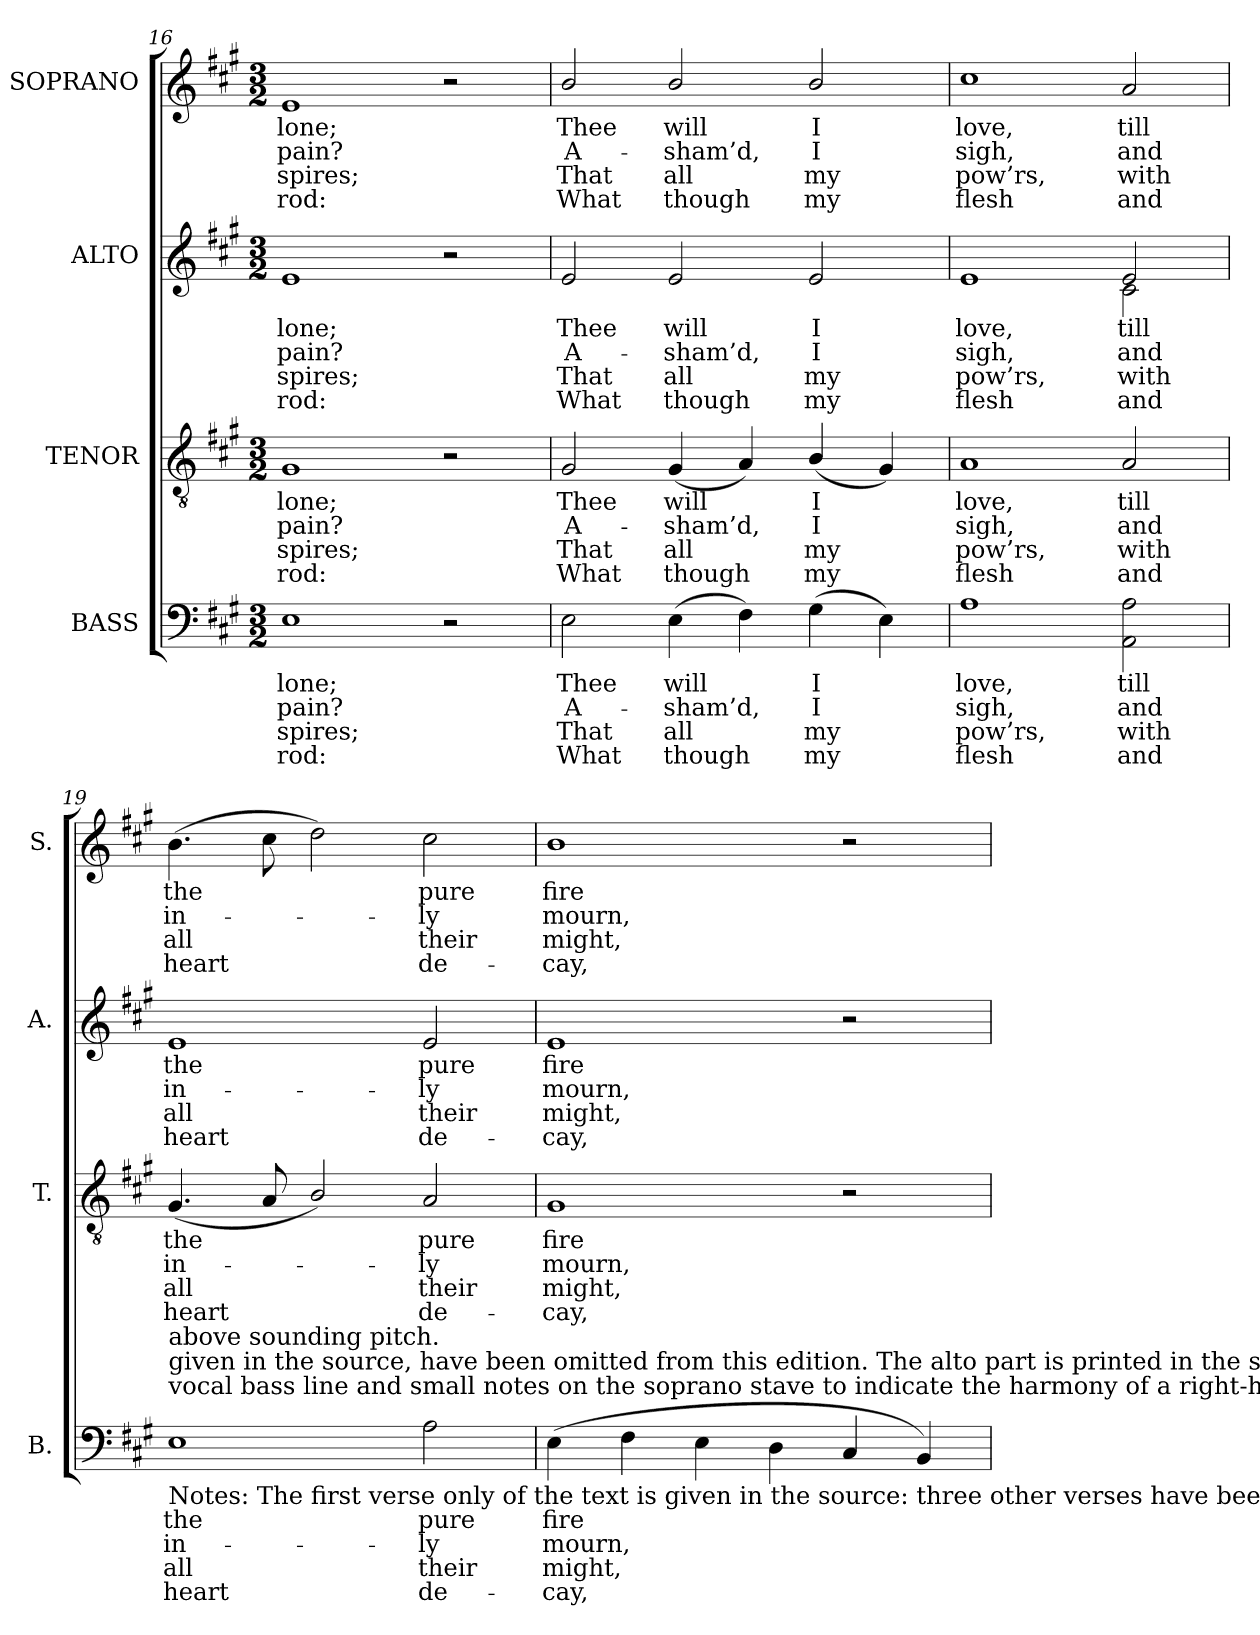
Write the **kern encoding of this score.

**kern	**text	**text	**text	**text	**kern	**text	**text	**text	**text	**kern	**text	**text	**text	**text	**kern	**text	**text	**text	**text
*part4	*part4	*part4	*part4	*part4	*part3	*part3	*part3	*part3	*part3	*part2	*part2	*part2	*part2	*part2	*part1	*part1	*part1	*part1	*part1
*staff4	*staff4	*staff4	*staff4	*staff4	*staff3	*staff3	*staff3	*staff3	*staff3	*staff2	*staff2	*staff2	*staff2	*staff2	*staff1	*staff1	*staff1	*staff1	*staff1
*I"BASS	*	*	*	*	*I"TENOR	*	*	*	*	*I"ALTO	*	*	*	*	*I"SOPRANO	*	*	*	*
*I'B.	*	*	*	*	*I'T.	*	*	*	*	*I'A.	*	*	*	*	*I'S.	*	*	*	*
*clefF4	*	*	*	*	*clefGv2	*	*	*	*	*clefG2	*	*	*	*	*clefG2	*	*	*	*
*	*	*	*	*	*ITrd7c12	*	*	*	*	*	*	*	*	*	*	*	*	*	*
*k[f#c#g#]	*	*	*	*	*k[f#c#g#]	*	*	*	*	*k[f#c#g#]	*	*	*	*	*k[f#c#g#]	*	*	*	*
*A:	*	*	*	*	*A:	*	*	*	*	*A:	*	*	*	*	*A:	*	*	*	*
*M3/2	*	*	*	*	*M3/2	*	*	*	*	*M3/2	*	*	*	*	*M3/2	*	*	*	*
=16	=16	=16	=16	=16	=16	=16	=16	=16	=16	=16	=16	=16	=16	=16	=16	=16	=16	=16	=16
!	!LO:LY:b:color=#000000	!LO:LY:b:color=#000000	!LO:LY:b:color=#000000	!LO:LY:b:color=#000000	!	!	!	!	!	!	!	!	!	!	!	!	!	!	!
!	!	!	!	!	!	!LO:LY:b:color=#000000	!LO:LY:b:color=#000000	!LO:LY:b:color=#000000	!LO:LY:b:color=#000000	!	!	!	!	!	!	!	!	!	!
!	!	!	!	!	!	!	!	!	!	!	!LO:LY:b:color=#000000	!LO:LY:b:color=#000000	!LO:LY:b:color=#000000	!LO:LY:b:color=#000000	!	!	!	!	!
!	!	!	!	!	!	!	!	!	!	!	!	!	!	!	!	!LO:LY:b:color=#000000	!LO:LY:b:color=#000000	!LO:LY:b:color=#000000	!LO:LY:b:color=#000000
1Ei	-lone;	pain?	spires;	rod:	1GG#i	-lone;	pain?	spires;	rod:	1ei	-lone;	pain?	spires;	rod:	1ei	-lone;	pain?	spires;	rod:
2r	.	.	.	.	2r	.	.	.	.	2r	.	.	.	.	2r	.	.	.	.
=17	=17	=17	=17	=17	=17	=17	=17	=17	=17	=17	=17	=17	=17	=17	=17	=17	=17	=17	=17
!	!LO:LY:b:color=#000000	!LO:LY:b:color=#000000	!LO:LY:b:color=#000000	!LO:LY:b:color=#000000	!	!	!	!	!	!	!	!	!	!	!	!	!	!	!
!	!	!	!	!	!	!LO:LY:b:color=#000000	!LO:LY:b:color=#000000	!LO:LY:b:color=#000000	!LO:LY:b:color=#000000	!	!	!	!	!	!	!	!	!	!
!	!	!	!	!	!	!	!	!	!	!	!LO:LY:b:color=#000000	!LO:LY:b:color=#000000	!LO:LY:b:color=#000000	!LO:LY:b:color=#000000	!	!	!	!	!
!	!	!	!	!	!	!	!	!	!	!	!	!	!	!	!	!LO:LY:b:color=#000000	!LO:LY:b:color=#000000	!LO:LY:b:color=#000000	!LO:LY:b:color=#000000
2Ei\	Thee	A-	That	What	2GG#i/	Thee	A-	That	What	2ei/	Thee	A-	That	What	2bi/	Thee	A-	That	What
!	!LO:LY:b:color=#000000	!LO:LY:b:color=#000000	!LO:LY:b:color=#000000	!LO:LY:b:color=#000000	!	!	!	!	!	!	!	!	!	!	!	!	!	!	!
!	!	!	!	!	!	!LO:LY:b:color=#000000	!LO:LY:b:color=#000000	!LO:LY:b:color=#000000	!LO:LY:b:color=#000000	!	!	!	!	!	!	!	!	!	!
!	!	!	!	!	!	!	!	!	!	!	!LO:LY:b:color=#000000	!LO:LY:b:color=#000000	!LO:LY:b:color=#000000	!LO:LY:b:color=#000000	!	!	!	!	!
!	!	!	!	!	!	!	!	!	!	!	!	!	!	!	!	!LO:LY:b:color=#000000	!LO:LY:b:color=#000000	!LO:LY:b:color=#000000	!LO:LY:b:color=#000000
(4Ei\	will	-sham’d,	all	though	(4GG#i/	will	-sham’d,	all	though	2ei/	will	-sham’d,	all	though	2bi/	will	-sham’d,	all	though
4F#i\)	.	.	.	.	4AAi/)	.	.	.	.	.	.	.	.	.	.	.	.	.	.
!	!LO:LY:b:color=#000000	!LO:LY:b:color=#000000	!LO:LY:b:color=#000000	!LO:LY:b:color=#000000	!	!	!	!	!	!	!	!	!	!	!	!	!	!	!
!	!	!	!	!	!	!LO:LY:b:color=#000000	!LO:LY:b:color=#000000	!LO:LY:b:color=#000000	!LO:LY:b:color=#000000	!	!	!	!	!	!	!	!	!	!
!	!	!	!	!	!	!	!	!	!	!	!LO:LY:b:color=#000000	!LO:LY:b:color=#000000	!LO:LY:b:color=#000000	!LO:LY:b:color=#000000	!	!	!	!	!
!	!	!	!	!	!	!	!	!	!	!	!	!	!	!	!	!LO:LY:b:color=#000000	!LO:LY:b:color=#000000	!LO:LY:b:color=#000000	!LO:LY:b:color=#000000
(4G#i\	I	I	my	my	(4BBi/	I	I	my	my	2ei/	I	I	my	my	2bi/	I	I	my	my
4Ei\)	.	.	.	.	4GG#i/)	.	.	.	.	.	.	.	.	.	.	.	.	.	.
=18	=18	=18	=18	=18	=18	=18	=18	=18	=18	=18	=18	=18	=18	=18	=18	=18	=18	=18	=18
!	!LO:LY:b:color=#000000	!LO:LY:b:color=#000000	!LO:LY:b:color=#000000	!LO:LY:b:color=#000000	!	!	!	!	!	!	!	!	!	!	!	!	!	!	!
!	!	!	!	!	!	!LO:LY:b:color=#000000	!LO:LY:b:color=#000000	!LO:LY:b:color=#000000	!LO:LY:b:color=#000000	!	!	!	!	!	!	!	!	!	!
!	!	!	!	!	!	!	!	!	!	!	!LO:LY:b:color=#000000	!LO:LY:b:color=#000000	!LO:LY:b:color=#000000	!LO:LY:b:color=#000000	!	!	!	!	!
*	*	*	*	*	*	*	*	*	*	*^	*	*	*	*	*	*	*	*	*
!	!	!	!	!	!	!	!	!	!	!	!	!	!	!	!	!	!LO:LY:b:color=#000000	!LO:LY:b:color=#000000	!LO:LY:b:color=#000000	!LO:LY:b:color=#000000
1Ai	love,	sigh,	pow’rs,	flesh	1AAi	love,	sigh,	pow’rs,	flesh	1ei	1ryy	love,	sigh,	pow’rs,	flesh	1cc#i	love,	sigh,	pow’rs,	flesh
!	!LO:LY:b:color=#000000	!LO:LY:b:color=#000000	!LO:LY:b:color=#000000	!LO:LY:b:color=#000000	!	!	!	!	!	!	!	!	!	!	!	!	!	!	!	!
!	!	!	!	!	!	!LO:LY:b:color=#000000	!LO:LY:b:color=#000000	!LO:LY:b:color=#000000	!LO:LY:b:color=#000000	!	!	!	!	!	!	!	!	!	!	!
!	!	!	!	!	!	!	!	!	!	!	!	!LO:LY:b:color=#000000	!LO:LY:b:color=#000000	!LO:LY:b:color=#000000	!LO:LY:b:color=#000000	!	!	!	!	!
!	!	!	!	!	!	!	!	!	!	!	!	!	!	!	!	!	!LO:LY:b:color=#000000	!LO:LY:b:color=#000000	!LO:LY:b:color=#000000	!LO:LY:b:color=#000000
2AAi\ 2Ai	till	and	with	and	2AAi/	till	and	with	and	2ei/	2c#i\	till	and	with	and	2ai/	till	and	with	and
*	*	*	*	*	*	*	*	*	*	*v	*v	*	*	*	*	*	*	*	*	*
!!LO:LB:g=z
=19	=19	=19	=19	=19	=19	=19	=19	=19	=19	=19	=19	=19	=19	=19	=19	=19	=19	=19	=19
*	*	*	*	*	*	*	*	*	*	*^	*	*	*	*	*	*	*	*	*
!	!LO:LY:b:color=#000000	!LO:LY:b:color=#000000	!LO:LY:b:color=#000000	!LO:LY:b:color=#000000	!	!	!	!	!	!	!	!	!	!	!	!	!	!	!	!
*	*	*	*	*	*	*	*	*	*	*v	*v	*	*	*	*	*	*	*	*	*
*	*	*	*	*	*	*	*	*	*	*^	*	*	*	*	*	*	*	*	*
!	!	!	!	!	!	!LO:LY:b:color=#000000	!LO:LY:b:color=#000000	!LO:LY:b:color=#000000	!LO:LY:b:color=#000000	!	!	!	!	!	!	!	!	!	!	!
*	*	*	*	*	*	*	*	*	*	*v	*v	*	*	*	*	*	*	*	*	*
*	*	*	*	*	*	*	*	*	*	*^	*	*	*	*	*	*	*	*	*
!	!	!	!	!	!	!	!	!	!	!	!	!LO:LY:b:color=#000000	!LO:LY:b:color=#000000	!LO:LY:b:color=#000000	!LO:LY:b:color=#000000	!	!	!	!	!
*	*	*	*	*	*	*	*	*	*	*v	*v	*	*	*	*	*	*	*	*	*
*	*	*	*	*	*	*	*	*	*	*^	*	*	*	*	*	*	*	*	*
!LO:TX:b:t=Notes&colon; The first verse only of the text is given in the source&colon; three other verses have been added editorially. Figuring of the	!	!	!	!	!	!	!	!	!	!	!	!	!	!	!	!	!	!	!	!
!LO:TX:t=vocal bass line and small notes on the soprano stave to indicate the harmony of a right-hand keyboard accompaniment,	!	!	!	!	!	!	!	!	!	!	!	!	!	!	!	!	!	!	!	!
!LO:TX:t=given in the source, have been omitted from this edition. The alto part is printed in the source in the treble clef, an octave	!	!	!	!	!	!	!	!	!	!	!	!	!	!	!	!	!	!	!	!
!LO:TX:t=above sounding pitch.	!	!	!	!	!	!	!	!	!	!	!	!	!	!	!	!	!	!	!	!
!	!	!	!	!	!	!	!	!	!	!	!	!	!	!	!	!	!LO:LY:b:color=#000000	!LO:LY:b:color=#000000	!LO:LY:b:color=#000000	!LO:LY:b:color=#000000
*	*	*	*	*	*	*	*	*	*	*v	*v	*	*	*	*	*	*	*	*	*
1Ei	the	in-	all	heart	(4.GG#i/	the	in-	all	heart	1ei	the	in-	all	heart	(4.bi\	the	in-	all	heart
.	.	.	.	.	8AAi/	.	.	.	.	.	.	.	.	.	8cc#i\	.	.	.	.
.	.	.	.	.	2BBi/)	.	.	.	.	.	.	.	.	.	2ddi\)	.	.	.	.
!	!LO:LY:b:color=#000000	!LO:LY:b:color=#000000	!LO:LY:b:color=#000000	!LO:LY:b:color=#000000	!	!	!	!	!	!	!	!	!	!	!	!	!	!	!
!	!	!	!	!	!	!LO:LY:b:color=#000000	!LO:LY:b:color=#000000	!LO:LY:b:color=#000000	!LO:LY:b:color=#000000	!	!	!	!	!	!	!	!	!	!
!	!	!	!	!	!	!	!	!	!	!	!LO:LY:b:color=#000000	!LO:LY:b:color=#000000	!LO:LY:b:color=#000000	!LO:LY:b:color=#000000	!	!	!	!	!
!	!	!	!	!	!	!	!	!	!	!	!	!	!	!	!	!LO:LY:b:color=#000000	!LO:LY:b:color=#000000	!LO:LY:b:color=#000000	!LO:LY:b:color=#000000
2Ai\	pure	-ly	their	de-	2AAi/	pure	-ly	their	de-	2ei/	pure	-ly	their	de-	2cc#i\	pure	-ly	their	de-
=20	=20	=20	=20	=20	=20	=20	=20	=20	=20	=20	=20	=20	=20	=20	=20	=20	=20	=20	=20
!	!LO:LY:b:color=#000000	!LO:LY:b:color=#000000	!LO:LY:b:color=#000000	!LO:LY:b:color=#000000	!	!	!	!	!	!	!	!	!	!	!	!	!	!	!
!	!	!	!	!	!	!LO:LY:b:color=#000000	!LO:LY:b:color=#000000	!LO:LY:b:color=#000000	!LO:LY:b:color=#000000	!	!	!	!	!	!	!	!	!	!
!	!	!	!	!	!	!	!	!	!	!	!LO:LY:b:color=#000000	!LO:LY:b:color=#000000	!LO:LY:b:color=#000000	!LO:LY:b:color=#000000	!	!	!	!	!
!	!	!	!	!	!	!	!	!	!	!	!	!	!	!	!	!LO:LY:b:color=#000000	!LO:LY:b:color=#000000	!LO:LY:b:color=#000000	!LO:LY:b:color=#000000
(4Ei\	fire	mourn,	-might,	cay,	1GG#i	fire	mourn,	-might,	cay,	1ei	fire	mourn,	-might,	cay,	1bi	fire	mourn,	-might,	cay,
4F#i\	.	.	.	.	.	.	.	.	.	.	.	.	.	.	.	.	.	.	.
4Ei\	.	.	.	.	.	.	.	.	.	.	.	.	.	.	.	.	.	.	.
4Di\	.	.	.	.	.	.	.	.	.	.	.	.	.	.	.	.	.	.	.
4C#i/	.	.	.	.	2r	.	.	.	.	2r	.	.	.	.	2r	.	.	.	.
4BBi/)	.	.	.	.	.	.	.	.	.	.	.	.	.	.	.	.	.	.	.
=	=	=	=	=	=	=	=	=	=	=	=	=	=	=	=	=	=	=	=
*-	*-	*-	*-	*-	*-	*-	*-	*-	*-	*-	*-	*-	*-	*-	*-	*-	*-	*-	*-
